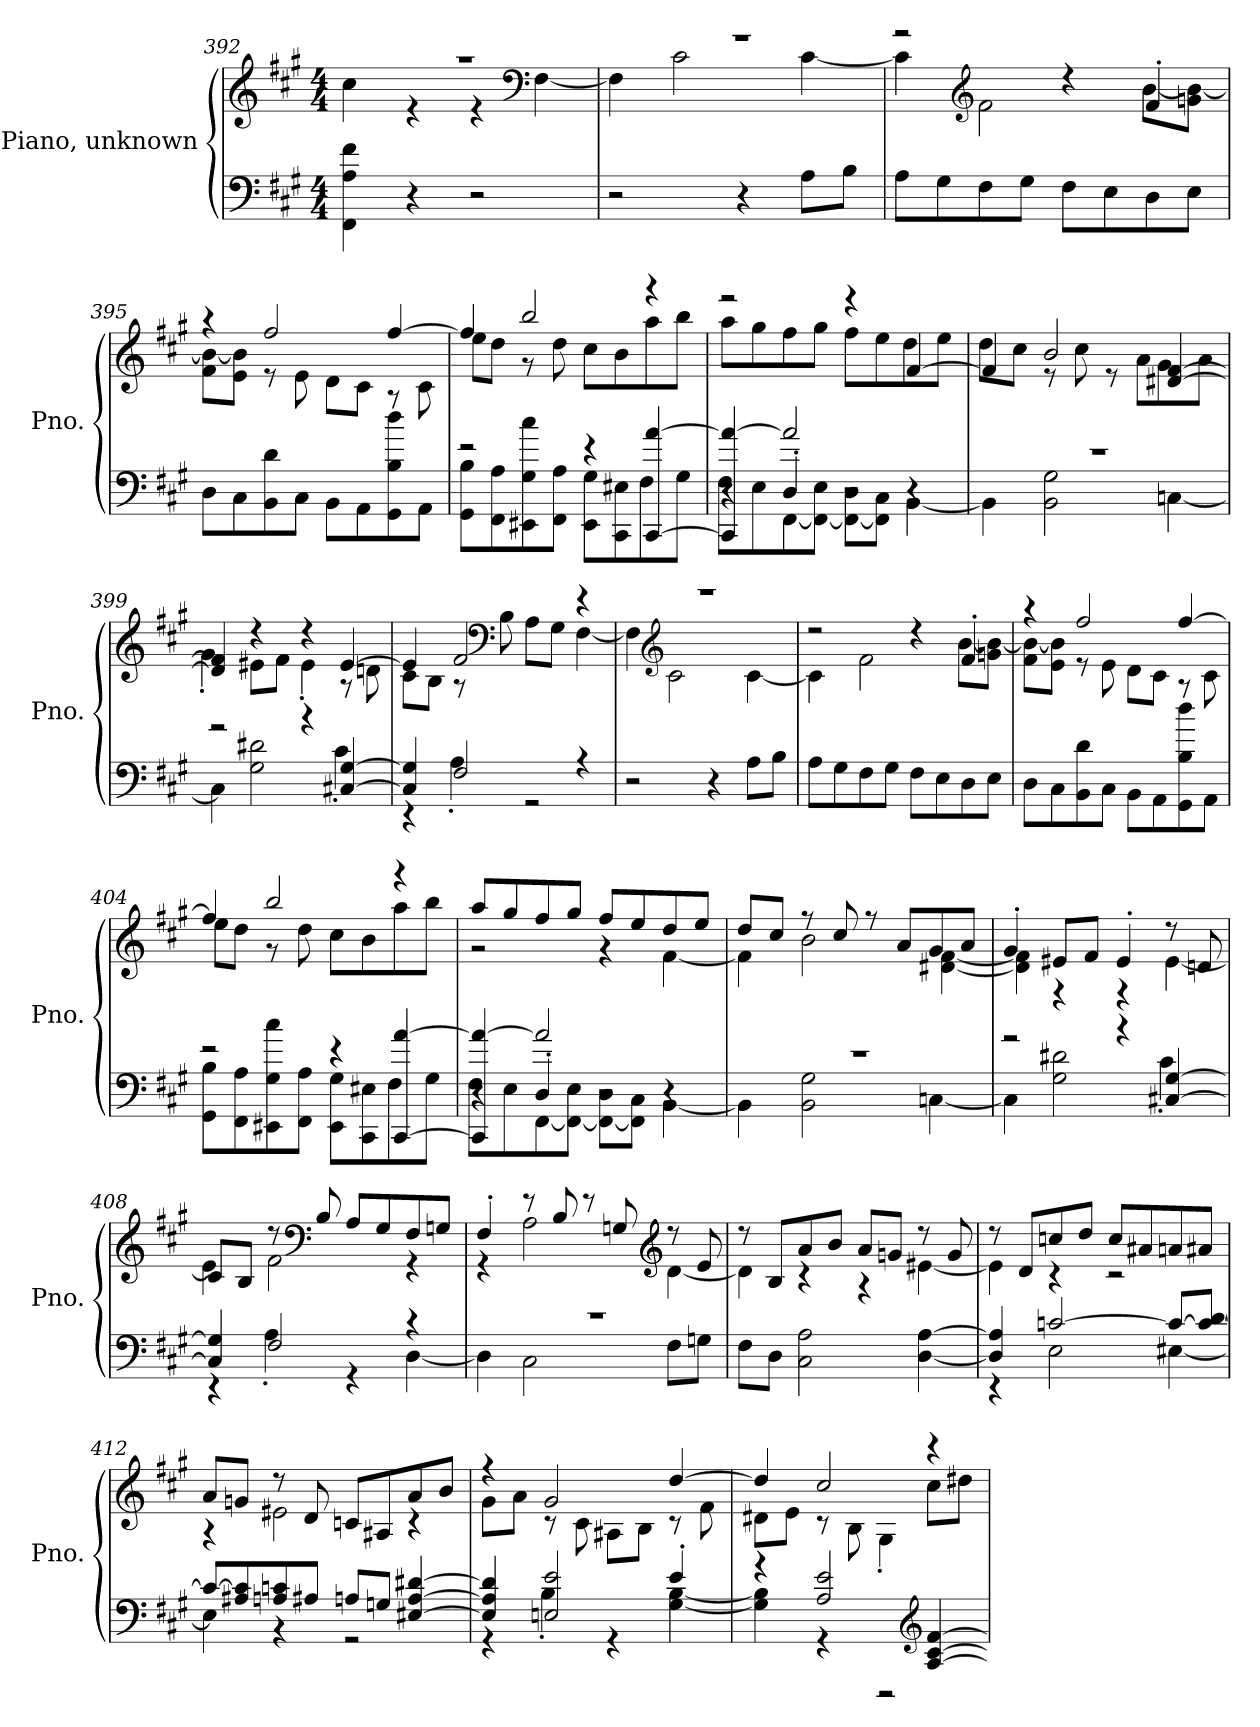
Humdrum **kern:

**kern	**kern
*part1	*part1
*staff2	*staff1
*I"Piano, unknown	*
*I'Pno.	*
*clefF4	*clefG2
*k[f#c#g#]	*k[f#c#g#]
*M4/4	*M4/4
=392	=392
*	*^
4FF#\ 4A\ 4f#\	1r	4cc#\
4r	.	4r
2r	.	4r
*	*clefF4	*
.	.	[4F#\
=393	=393	=393
2r	1r	4F#\]
.	.	2c#\
4r	.	.
8A\L	.	[4c#\
8B\J	.	.
=394	=394	=394
8A\L	2r	4c#\]
8G#\	.	.
*	*clefG2	*
8F#\	.	2f#\
8G#\J	.	.
8F#\L	4r	.
8E\	.	.
8D\	4f#'/	[8b\L
8E\J	.	8gn\ 8b\_J
=395	=395	=395
8D\L	4r	8f#\ 8b\_L
8C#\	.	8e\ 8b\]J
8BB\ 8d\	2ff#/	8r
8C#\J	.	8e\
8BB\L	.	8d\L
8AA\	.	8c#\J
8GG#\ 8B\ 8dd\	[4ff#/	8r
8AA\J	.	8c#\
!!LO:LB:g=z	!!
=396	=396	=396
*^	*	*
2r	8GG#\ 8B\L	4ff#/]	8ee\L
.	8FF#\ 8A\	.	8dd\J
.	8EE#X\ 8G#\ 8cc#\	2bb/	8r
.	8FF#\ 8A\J	.	8dd\
4r	8EE#\ 8G#\L	.	8cc#\L
.	8CC#\ 8E#X\	.	8b\
[4CC#/ [4a/	8F#\	4r	8aa\
.	8G#\J	.	8bb\J
=397	=397	=397	=397
*	*^	*	*
4CC#/] 4a/_	8F#\L	4r	2r	8aa\L
.	8E\	.	.	8gg#\
2a/]	[8FF#\	4D'/	.	8ff#\
.	8FF#\_ 8E\J	.	.	8gg#\J
.	8FF#\_ 8D\L	2r	4r	8ff#\L
.	8FF#\] 8C#\J	.	.	8ee\
4r	[4BB\	.	[4f#/	8dd\
.	.	.	.	8ee\J
*	*v	*v	*	*
=398	=398	=398	=398
1r	4BB\]	4f#/]	8dd\L
.	.	.	8cc#\J
.	2BB\ 2G#\	2b/	8r
.	.	.	8cc#\
.	.	.	8r
.	.	.	8a\L
.	[4Cn\	[4d#X/ [4f#/	8g#\
.	.	.	8a\J
=399	=399	=399	=399
2r	4C\]	4d#/] 4f#/]	4g#'\
.	2G#\ 2d#X\	4r	8e#X\L
.	.	.	8f#\J
4r	.	4r	4e#'\
[4C#X/ [4G#/	4c#'\	[4e#/	8r
.	.	.	8dn\
!!LO:LB:g=z	!!
=400	=400	=400	=400
4C#/] 4G#/]	4r	4e#/]	8c#\L
.	.	.	8B\J
2F#/	4A'\	2f#/	8r
*	*	*clefF4	*
.	.	.	8B\
.	2r	.	8A\L
.	.	.	8G#\J
4r	.	4r	[4F#\
*v	*v	*	*
=401	=401	=401
2r	1r	4F#\]
*	*clefG2	*
.	.	2c#\
4r	.	.
8A\L	.	[4c#\
8B\J	.	.
=402	=402	=402
8A\L	2r	4c#\]
8G#\	.	.
8F#\	.	2f#\
8G#\J	.	.
8F#\L	4r	.
8E\	.	.
8D\	4f#'/	[8b\L
8E\J	.	8gn\ 8b\_J
=403	=403	=403
8D\L	4r	8f#\ 8b\_L
8C#\	.	8e\ 8b\]J
8BB\ 8d\	2ff#/	8r
8C#\J	.	8e\
8BB\L	.	8d\L
8AA\	.	8c#\J
8GG#\ 8B\ 8dd\	[4ff#/	8r
8AA\J	.	8c#\
!!LO:LB:g=z	!!
=404	=404	=404
*^	*	*
2r	8GG#\ 8B\L	4ff#/]	8ee\L
.	8FF#\ 8A\	.	8dd\J
.	8EE#X\ 8G#\ 8cc#\	2bb/	8r
.	8FF#\ 8A\J	.	8dd\
4r	8EE#\ 8G#\L	.	8cc#\L
.	8CC#\ 8E#X\	.	8b\
[4CC#/ [4a/	8F#\	4r	8aa\
.	8G#\J	.	8bb\J
=405	=405	=405	=405
*	*^	*	*
4CC#/] 4a/_	8F#\L	4r	8aa/L	2r
.	8E\	.	8gg#/	.
2a/]	[8FF#\	4D'/	8ff#/	.
.	8FF#\_ 8E\J	.	8gg#/J	.
.	8FF#\_ 8D\L	2r	8ff#/L	4r
.	8FF#\] 8C#\J	.	8ee/	.
4r	[4BB\	.	8dd/	[4f#\
.	.	.	8ee/J	.
*	*v	*v	*	*
=406	=406	=406	=406
1r	4BB\]	8dd/L	4f#\]
.	.	8cc#/J	.
.	2BB\ 2G#\	8r	2b\
.	.	8cc#/	.
.	.	8r	.
.	.	8a/L	.
.	[4Cn\	8g#/	[4d#X\ [4f#\
.	.	8a/J	.
=407	=407	=407	=407
2r	4C\]	4g#'/	4d#\] 4f#\]
.	2G#\ 2d#X\	8e#X/L	4r
.	.	8f#/J	.
4r	.	4e#'/	4r
[4C#X/ [4G#/	4c#'\	8r	[4e#\
.	.	8dn/	.
!!LO:PB:g=z	!!
=408	=408	=408	=408
4C#/] 4G#/]	4r	8c#/L	4e#\]
.	.	8B/J	.
2F#/	4A'\	8r	2f#\
*	*	*clefF4	*
.	.	8B/	.
.	4r	8A/L	.
.	.	8G#/	.
4r	[4D\	8F#/	4r
.	.	8Gn/J	.
=409	=409	=409	=409
1r	4D\]	4F#'/	4r
.	2C#\	8r	2A\
.	.	8B/	.
.	.	8r	.
.	.	8Gn/	.
*	*	*clefG2	*
.	8F#\L	8r	[4d\
.	8Gn\J	8e/	.
*v	*v	*	*
=410	=410	=410
8F#\L	8r	4d\]
8D\J	8B/L	.
2C#\ 2A\	8a/	4r
.	8b/J	.
.	8a/L	4r
.	8gn/J	.
[4D\ [4A\	8r	[4e#X\
.	8g/	.
!!LO:LB:g=z	!!
=411	=411	=411
*^	*	*
4D/] 4A/]	4r	8r	4e#\]
.	.	8d/L	.
[2cn/	2E\	8ccn/	4r
.	.	8dd/J	.
.	.	8cc/L	2r
.	.	8a#X/	.
8c/L_	[4E#X\	8an/	.
8c/_ 8d/J	.	8a#X/J	.
=412	=412	=412	=412
8c/L_	4E#\]	8a/L	4r
8A#X/ 8c/]	.	8gn/J	.
8An/ 8cn/	4r	8r	2e#X\
8A#X/J	.	8d/	.
8An/L	2r	8cn/L	.
8Gn/J	.	8A#X/	.
[4E#X/ [4A/ [4d#X/	.	8a/	4r
.	.	8b/J	.
=413	=413	=413	=413
4E#/] 4A/] 4d#/]	4r	4r	8g#\L
.	.	.	8a\J
2En/ 2e/	4B'\	2g#/	8r
.	.	.	8c#\
.	4r	.	8A#X\L
.	.	.	8B\J
4e'/	[4G#\ [4B\	[4dd/	8r
.	.	.	8f#\
!!LO:LB:g=z	!!
=414	=414	=414	=414
4r	4G#\] 4B\]	4dd/]	8d#X\L
.	.	.	8e\J
2A/ 2e/	4r	2cc#/	8r
.	.	.	8B\
.	2r	.	4G#'\
*clefG2	*	*	*
[4A/ [4c#/ [4f#/	.	4r	8cc#\L
.	.	.	8dd#X\J
*v	*v	*	*
*	*v	*v
=	=
*-	*-
